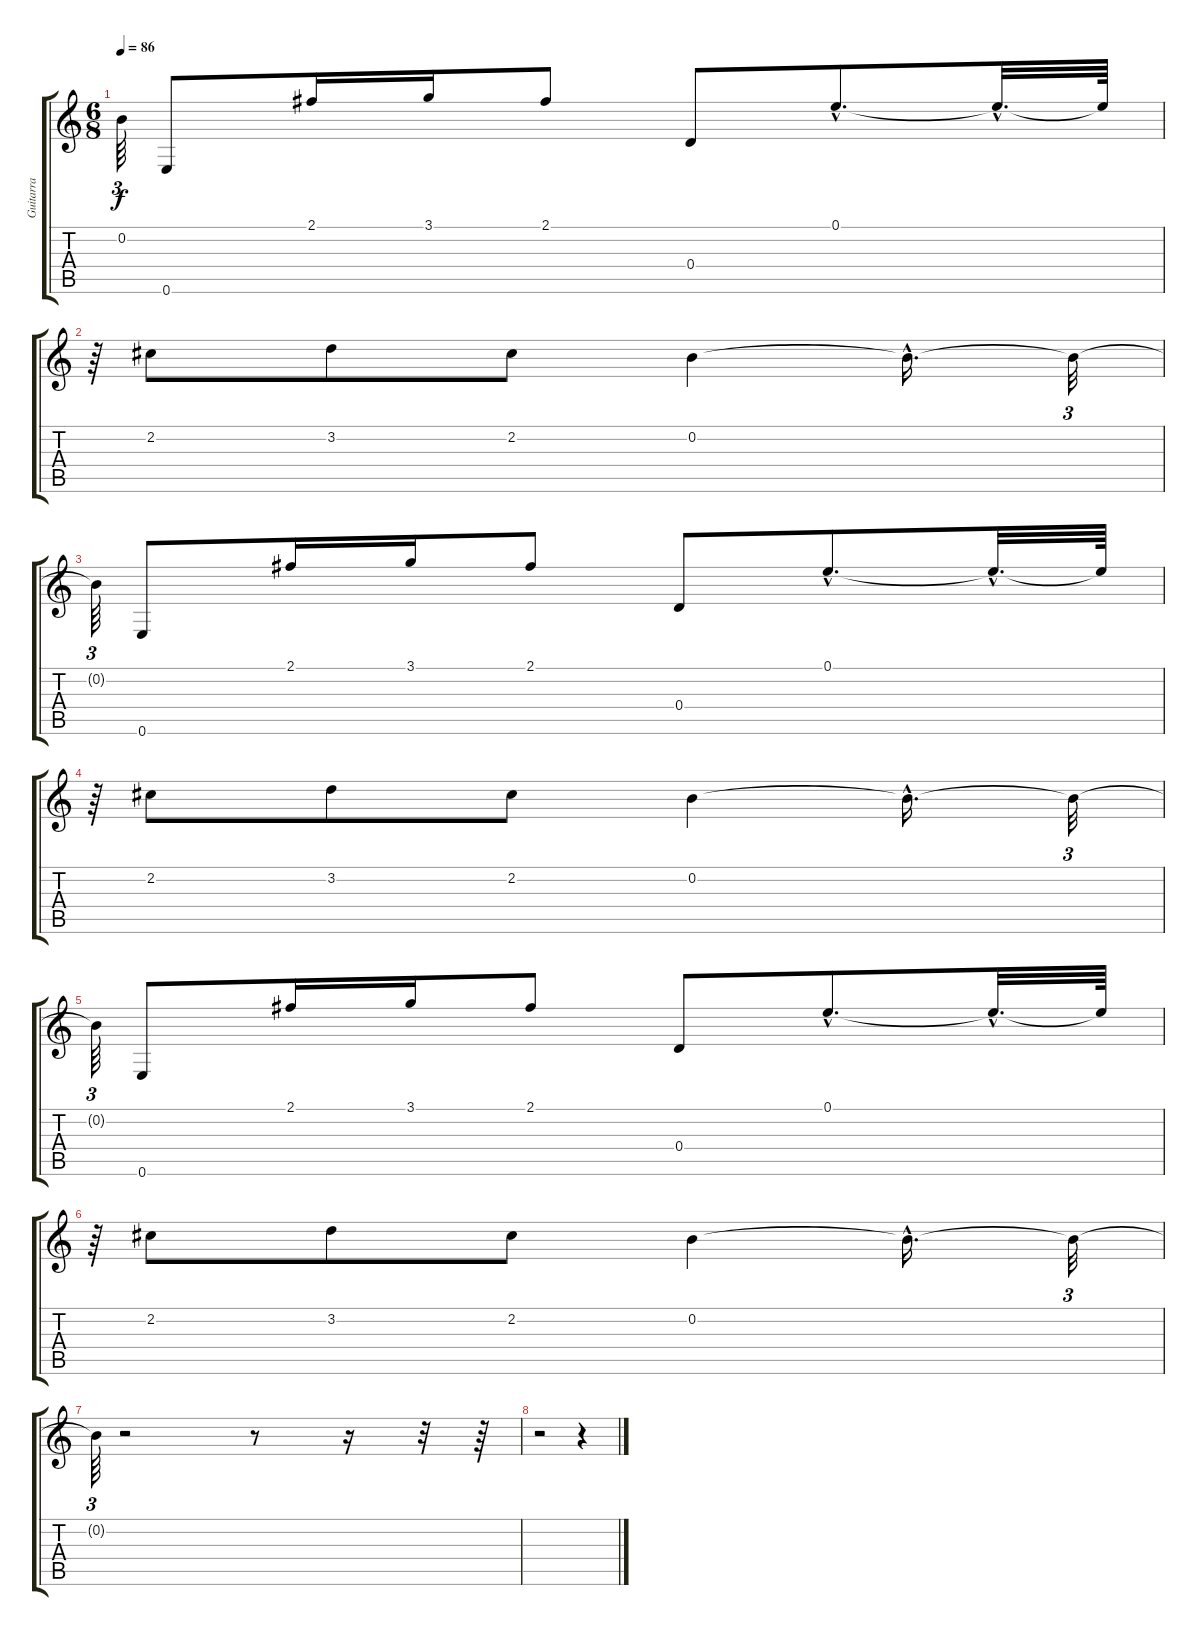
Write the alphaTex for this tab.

\track ("Guitarra" "Guitarra") {instrument distortionguitar}
\staff {score tabs}
\tuning (E4 B3 G3 D3 A2 E2) {hide}
\ts (6 8)
\tempo 86
\clef g2
\ks c
0.2{t}.64{tu (3 2) dy f} 0.6.8 2.1.16 3.1.16 2.1.8 0.4.8 0.1{hac}.8{d} 0.1{hac t}.32{d} 0.1{t}.64 |
r.64{tu (3 2)} 2.2.8 3.2.8 2.2.8 0.2.4 0.2{hac t}.16{d} 0.2{t}.32{tu (3 2)} |
0.2{t}.64{tu (3 2)} 0.6.8 2.1.16 3.1.16 2.1.8 0.4.8 0.1{hac}.8{d} 0.1{hac t}.32{d} 0.1{t}.64 |
r.64{tu (3 2)} 2.2.8 3.2.8 2.2.8 0.2.4 0.2{hac t}.16{d} 0.2{t}.32{tu (3 2)} |
0.2{t}.64{tu (3 2)} 0.6.8 2.1.16 3.1.16 2.1.8 0.4.8 0.1{hac}.8{d} 0.1{hac t}.32{d} 0.1{t}.64 |
r.64{tu (3 2)} 2.2.8 3.2.8 2.2.8 0.2.4 0.2{hac t}.16{d} 0.2{t}.32{tu (3 2)} |
0.2{t}.64{tu (3 2)} r.2 r.8 r.16 r.32 r.64 |
r.2 r.4
